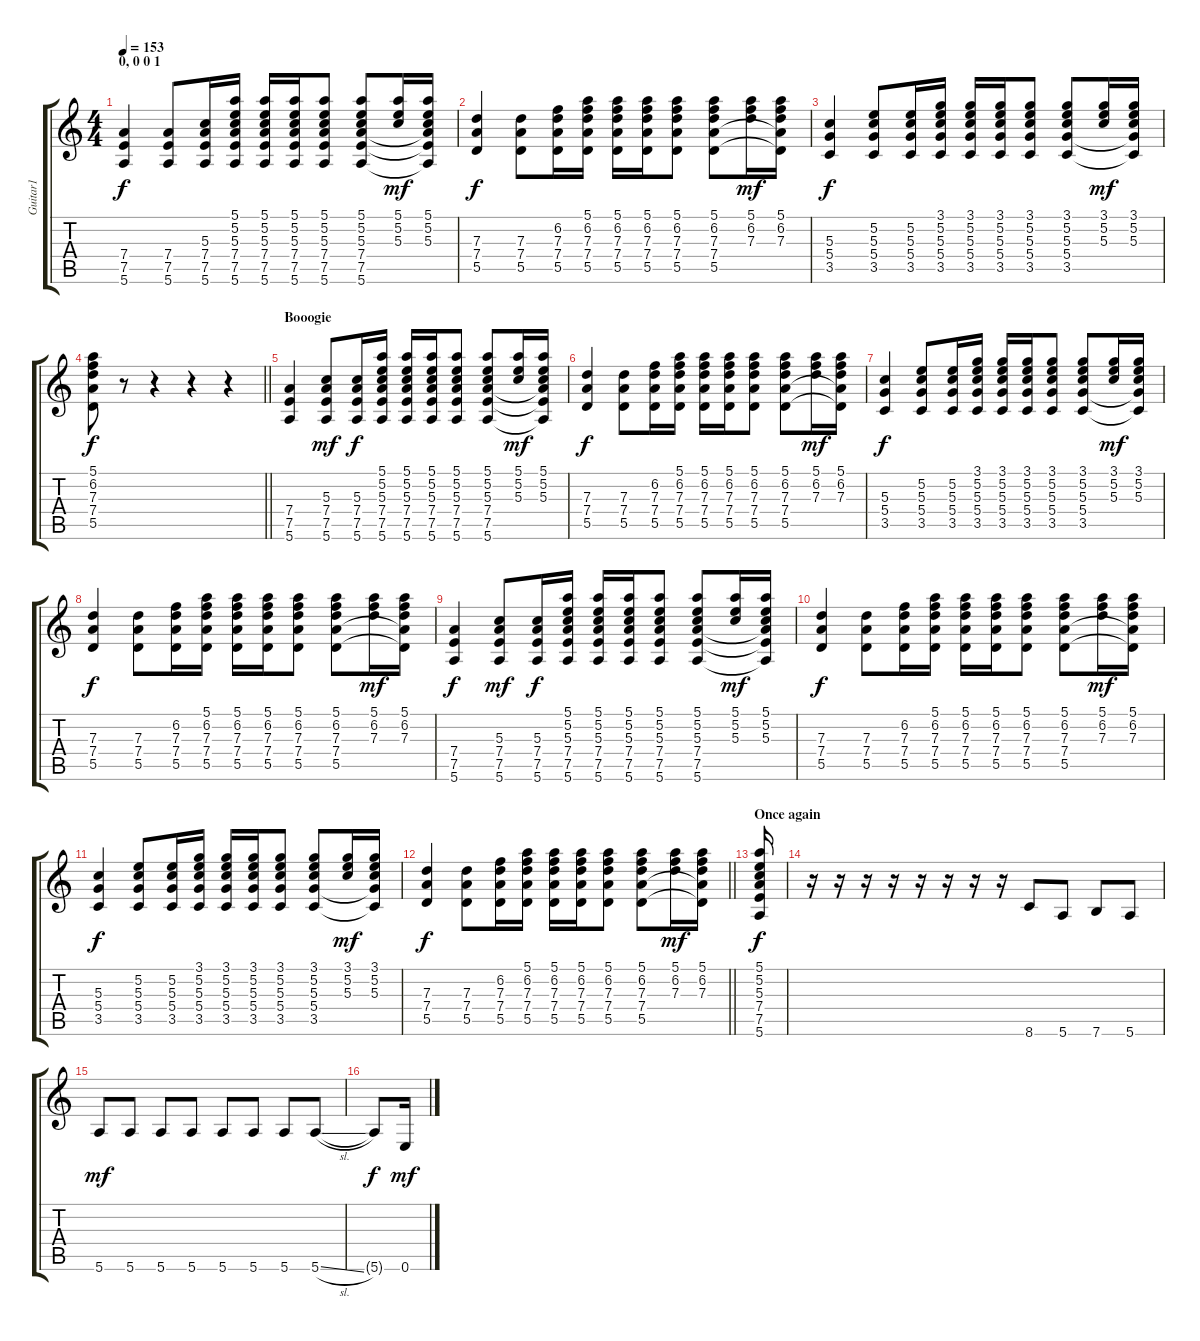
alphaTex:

\track ("Guitar1" "Guitar1") {instrument acousticguitarnylon}
\staff {score tabs}
\tuning (E4 B3 G3 D3 A2 E2) {hide}
\ts (4 4)
\section ("" "0, 0 0 1")
\tempo 153
\clef g2
\ks c
(7.4 7.5 5.6).4{dy f} (7.4 7.5 5.6).8 (5.3 7.4 7.5 5.6).16 (5.1 5.2 5.3 7.4 7.5 5.6).16 (5.1 5.2 5.3 7.4 7.5 5.6).16 (5.1 5.2 5.3 7.4 7.5 5.6).16 (5.1 5.2 5.3 7.4 7.5 5.6).8 (5.1 5.2 5.3 7.4 7.5 5.6).8 (5.1 5.2 5.3).16{dy mf} (5.1 5.2 5.3 7.4{t} 7.5{t} 5.6{t}).16 |
(7.3 7.4 5.5).4{dy f} (7.3 7.4 5.5).8 (6.2 7.3 7.4 5.5).16 (5.1 6.2 7.3 7.4 5.5).16 (5.1 6.2 7.3 7.4 5.5).16 (5.1 6.2 7.3 7.4 5.5).16 (5.1 6.2 7.3 7.4 5.5).8 (5.1 6.2 7.3 7.4 5.5).8 (5.1 6.2 7.3).16{dy mf} (5.1 6.2 7.3 7.4{t} 5.5{t}).16 |
(5.3 5.4 3.5).4{dy f} (5.2 5.3 5.4 3.5).8 (5.2 5.3 5.4 3.5).16 (3.1 5.2 5.3 5.4 3.5).16 (3.1 5.2 5.3 5.4 3.5).16 (3.1 5.2 5.3 5.4 3.5).16 (3.1 5.2 5.3 5.4 3.5).8 (3.1 5.2 5.3 5.4 3.5).8 (3.1 5.2 5.3).16{dy mf} (3.1 5.2 5.3 5.4{t} 3.5{t}).16 |
\barLineRight lightlight
(5.1 6.2 7.3 7.4 5.5).8{dy f} r.8 r.4 r.4 r.4 |
\section ("" "Booogie")
(7.4 7.5 5.6).4 (5.3 7.4 7.5 5.6).8{dy mf} (5.3 7.4 7.5 5.6).16{dy f} (5.1 5.2 5.3 7.4 7.5 5.6).16 (5.1 5.2 5.3 7.4 7.5 5.6).16 (5.1 5.2 5.3 7.4 7.5 5.6).16 (5.1 5.2 5.3 7.4 7.5 5.6).8 (5.1 5.2 5.3 7.4 7.5 5.6).8 (5.1 5.2 5.3).16{dy mf} (5.1 5.2 5.3 7.4{t} 7.5{t} 5.6{t}).16 |
(7.3 7.4 5.5).4{dy f} (7.3 7.4 5.5).8 (6.2 7.3 7.4 5.5).16 (5.1 6.2 7.3 7.4 5.5).16 (5.1 6.2 7.3 7.4 5.5).16 (5.1 6.2 7.3 7.4 5.5).16 (5.1 6.2 7.3 7.4 5.5).8 (5.1 6.2 7.3 7.4 5.5).8 (5.1 6.2 7.3).16{dy mf} (5.1 6.2 7.3 7.4{t} 5.5{t}).16 |
(5.3 5.4 3.5).4{dy f} (5.2 5.3 5.4 3.5).8 (5.2 5.3 5.4 3.5).16 (3.1 5.2 5.3 5.4 3.5).16 (3.1 5.2 5.3 5.4 3.5).16 (3.1 5.2 5.3 5.4 3.5).16 (3.1 5.2 5.3 5.4 3.5).8 (3.1 5.2 5.3 5.4 3.5).8 (3.1 5.2 5.3).16{dy mf} (3.1 5.2 5.3 5.4{t} 3.5{t}).16 |
(7.3 7.4 5.5).4{dy f} (7.3 7.4 5.5).8 (6.2 7.3 7.4 5.5).16 (5.1 6.2 7.3 7.4 5.5).16 (5.1 6.2 7.3 7.4 5.5).16 (5.1 6.2 7.3 7.4 5.5).16 (5.1 6.2 7.3 7.4 5.5).8 (5.1 6.2 7.3 7.4 5.5).8 (5.1 6.2 7.3).16{dy mf} (5.1 6.2 7.3 7.4{t} 5.5{t}).16 |
(7.4 7.5 5.6).4{dy f} (5.3 7.4 7.5 5.6).8{dy mf} (5.3 7.4 7.5 5.6).16{dy f} (5.1 5.2 5.3 7.4 7.5 5.6).16 (5.1 5.2 5.3 7.4 7.5 5.6).16 (5.1 5.2 5.3 7.4 7.5 5.6).16 (5.1 5.2 5.3 7.4 7.5 5.6).8 (5.1 5.2 5.3 7.4 7.5 5.6).8 (5.1 5.2 5.3).16{dy mf} (5.1 5.2 5.3 7.4{t} 7.5{t} 5.6{t}).16 |
(7.3 7.4 5.5).4{dy f} (7.3 7.4 5.5).8 (6.2 7.3 7.4 5.5).16 (5.1 6.2 7.3 7.4 5.5).16 (5.1 6.2 7.3 7.4 5.5).16 (5.1 6.2 7.3 7.4 5.5).16 (5.1 6.2 7.3 7.4 5.5).8 (5.1 6.2 7.3 7.4 5.5).8 (5.1 6.2 7.3).16{dy mf} (5.1 6.2 7.3 7.4{t} 5.5{t}).16 |
(5.3 5.4 3.5).4{dy f} (5.2 5.3 5.4 3.5).8 (5.2 5.3 5.4 3.5).16 (3.1 5.2 5.3 5.4 3.5).16 (3.1 5.2 5.3 5.4 3.5).16 (3.1 5.2 5.3 5.4 3.5).16 (3.1 5.2 5.3 5.4 3.5).8 (3.1 5.2 5.3 5.4 3.5).8 (3.1 5.2 5.3).16{dy mf} (3.1 5.2 5.3 5.4{t} 3.5{t}).16 |
\barLineRight lightlight
(7.3 7.4 5.5).4{dy f} (7.3 7.4 5.5).8 (6.2 7.3 7.4 5.5).16 (5.1 6.2 7.3 7.4 5.5).16 (5.1 6.2 7.3 7.4 5.5).16 (5.1 6.2 7.3 7.4 5.5).16 (5.1 6.2 7.3 7.4 5.5).8 (5.1 6.2 7.3 7.4 5.5).8 (5.1 6.2 7.3).16{dy mf} (5.1 6.2 7.3 7.4{t} 5.5{t}).16 |
\section ("" "Once again")
(5.1 5.2 5.3 7.4 7.5 5.6).16{dy f} |
r.16 r.16 r.16 r.16 r.16 r.16 r.16 r.16 8.6.8 5.6.8 7.6.8 5.6.8 |
5.6.8{dy mf} 5.6.8 5.6.8 5.6.8 5.6.8 5.6.8 5.6.8 5.6{sl}.8 |
5.6{t}.8{dy f} 0.6.16{dy mf}
